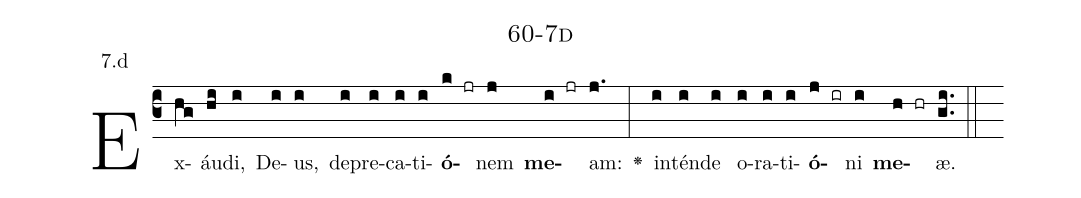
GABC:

name: 60-7d;
annotation: 7.d;
%%
(c3)Ex(hg)áu(hi)di,(i) De(i)us,(i) de(i)pre(i)ca(i)ti(i)<b>ó</b>(k jr)nem(j) <b>me</b>(i jr)am:(j.) <v>\greheightstar</v>(:) in(i)tén(i)de(i) o(i)ra(i)ti(i)<b>ó</b>(j ir)ni(i) <b>me</b>(h hr)æ.(gi..) (::)


%E(i) u(i) o(j) u(i) a(h) e.(gi..) (::)
